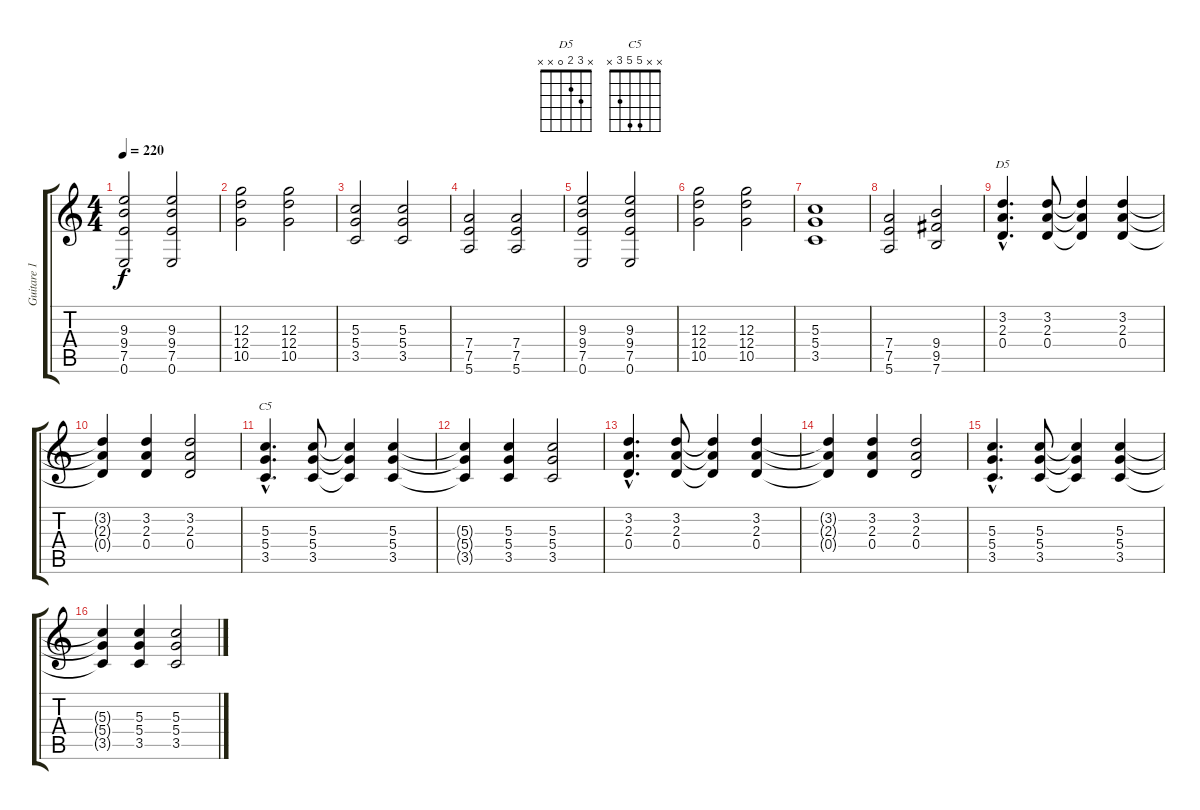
\track ("Guitare 1" "Guitare 1") {instrument distortionguitar}
\staff {score tabs}
\tuning (E4 B3 G3 D3 A2 E2) {hide}
\chord ("D5" x 3 2 0 x x)
\chord ("C5" x x 5 5 3 x)
\ts (4 4)
\tempo 220
\clef g2
\ks c
(9.3 9.4 7.5 0.6).2{dy f} (9.3 9.4 7.5 0.6).2 |
(12.3 12.4 10.5).2 (12.3 12.4 10.5).2 |
(5.3 5.4 3.5).2 (5.3 5.4 3.5).2 |
(7.4 7.5 5.6).2 (7.4 7.5 5.6).2 |
(9.3 9.4 7.5 0.6).2 (9.3 9.4 7.5 0.6).2 |
(12.3 12.4 10.5).2 (12.3 12.4 10.5).2 |
(5.3 5.4 3.5).1 |
(7.4 7.5 5.6).2 (9.4 9.5 7.6).2 |
(3.2{hac} 2.3{hac} 0.4{hac}).4{d ch "D5"} (3.2 2.3 0.4).8 (3.2{t} 2.3{t} 0.4{t}).4 (3.2 2.3 0.4).4 |
(3.2{t} 2.3{t} 0.4{t}).4 (3.2 2.3 0.4).4 (3.2 2.3 0.4).2 |
(5.3{hac} 5.4{hac} 3.5{hac}).4{d ch "C5"} (5.3 5.4 3.5).8 (5.3{t} 5.4{t} 3.5{t}).4 (5.3 5.4 3.5).4 |
(5.3{t} 5.4{t} 3.5{t}).4 (5.3 5.4 3.5).4 (5.3 5.4 3.5).2 |
(3.2{hac} 2.3{hac} 0.4{hac}).4{d} (3.2 2.3 0.4).8 (3.2{t} 2.3{t} 0.4{t}).4 (3.2 2.3 0.4).4 |
(3.2{t} 2.3{t} 0.4{t}).4 (3.2 2.3 0.4).4 (3.2 2.3 0.4).2 |
(5.3{hac} 5.4{hac} 3.5{hac}).4{d} (5.3 5.4 3.5).8 (5.3{t} 5.4{t} 3.5{t}).4 (5.3 5.4 3.5).4 |
(5.3{t} 5.4{t} 3.5{t}).4 (5.3 5.4 3.5).4 (5.3 5.4 3.5).2
